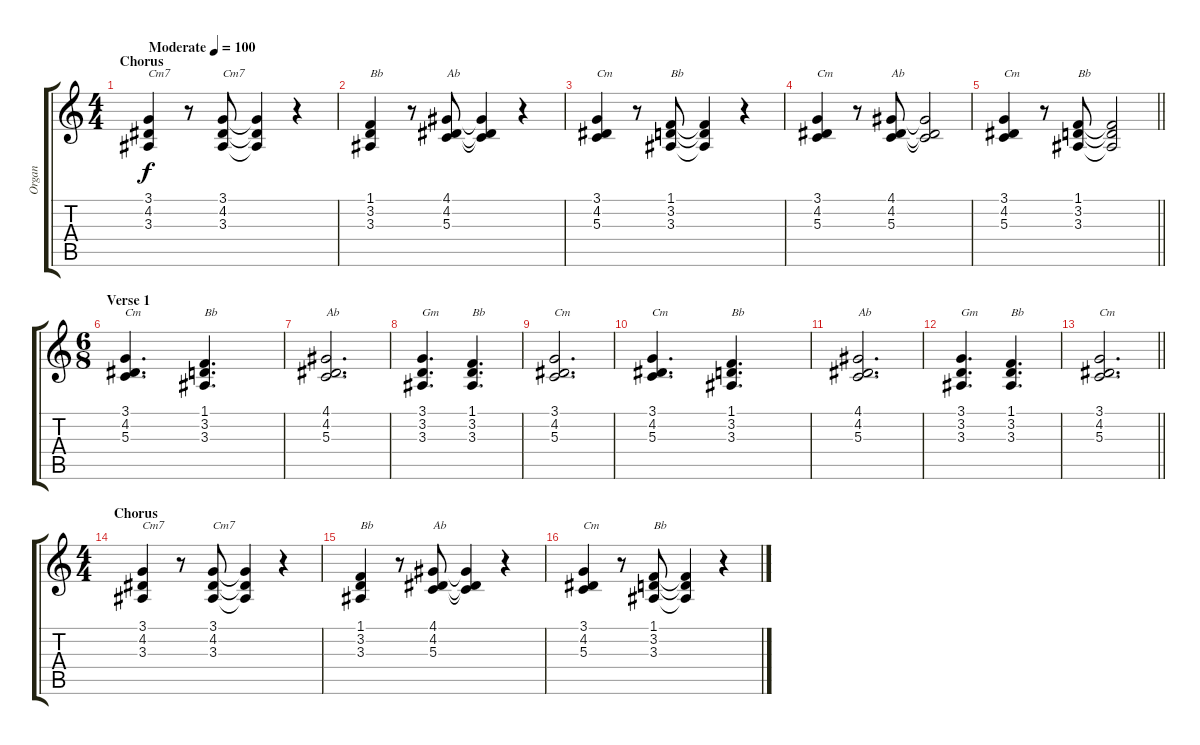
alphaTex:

\track ("Organ" "Organ") {instrument drawbarorgan}
\staff {score tabs}
\tuning (E4 B3 G3 D3 A2 E2) {hide}
\ts (4 4)
\section ("" "Chorus")
\tempo (100 "Moderate")
\clef g2
\ks c
(3.1 4.2 3.3).4{txt "Cm7" dy f instrument drawbarorgan} r.8 (3.1 4.2 3.3).8{txt "Cm7"} (3.1{t} 4.2{t} 3.3{t}).4 r.4 |
(1.1 3.2 3.3).4{txt "Bb"} r.8 (4.1 4.2 5.3).8{txt "Ab"} (4.1{t} 4.2{t} 5.3{t}).4 r.4 |
(3.1 4.2 5.3).4{txt "Cm"} r.8 (1.1 3.2 3.3).8{txt "Bb"} (1.1{t} 3.2{t} 3.3{t}).4 r.4 |
(3.1 4.2 5.3).4{txt "Cm"} r.8 (4.1 4.2 5.3).8{txt "Ab"} (4.1{t} 4.2{t} 5.3{t}).2 |
\barLineRight lightlight
(3.1 4.2 5.3).4{txt "Cm"} r.8 (1.1 3.2 3.3).8{txt "Bb"} (1.1{t} 3.2{t} 3.3{t}).2 |
\ts (6 8)
\section ("" "Verse 1")
(3.1 4.2 5.3).4{d txt "Cm"} (1.1 3.2 3.3).4{d txt "Bb"} |
(4.1 4.2 5.3).2{d txt "Ab"} |
(3.1 3.2 3.3).4{d txt "Gm"} (1.1 3.2 3.3).4{d txt "Bb"} |
(3.1 4.2 5.3).2{d txt "Cm"} |
(3.1 4.2 5.3).4{d txt "Cm"} (1.1 3.2 3.3).4{d txt "Bb"} |
(4.1 4.2 5.3).2{d txt "Ab"} |
(3.1 3.2 3.3).4{d txt "Gm"} (1.1 3.2 3.3).4{d txt "Bb"} |
\barLineRight lightlight
(3.1 4.2 5.3).2{d txt "Cm"} |
\ts (4 4)
\section ("" "Chorus")
(3.1 4.2 3.3).4{txt "Cm7"} r.8 (3.1 4.2 3.3).8{txt "Cm7"} (3.1{t} 4.2{t} 3.3{t}).4 r.4 |
(1.1 3.2 3.3).4{txt "Bb"} r.8 (4.1 4.2 5.3).8{txt "Ab"} (4.1{t} 4.2{t} 5.3{t}).4 r.4 |
(3.1 4.2 5.3).4{txt "Cm"} r.8 (1.1 3.2 3.3).8{txt "Bb"} (1.1{t} 3.2{t} 3.3{t}).4 r.4
